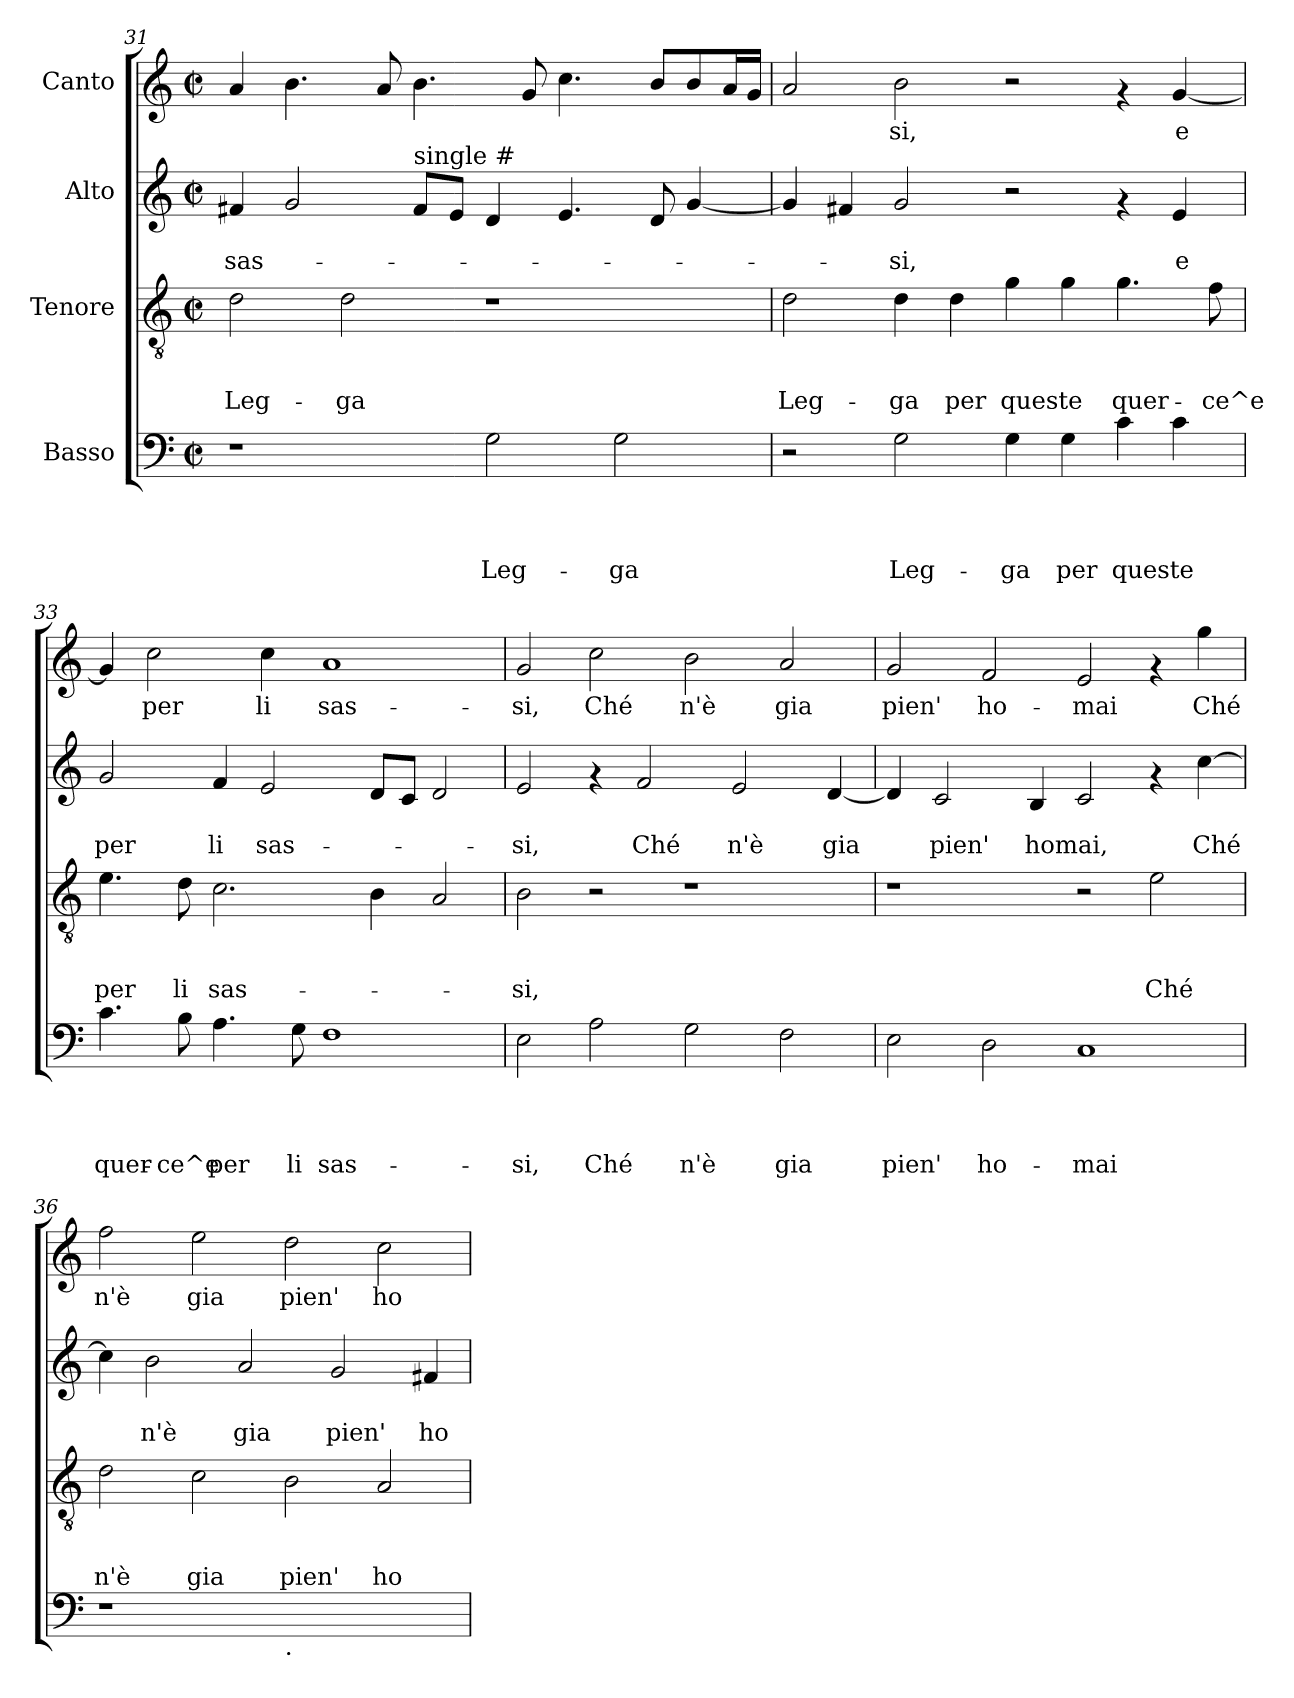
**kern	**text	**text	**text	**text	**kern	**text	**text	**text	**kern	**text	**text	**kern	**text
*part4	*part4	*part4	*part4	*part4	*part3	*part3	*part3	*part3	*part2	*part2	*part2	*part1	*part1
*staff4	*staff4	*staff4	*staff4	*staff4	*staff3	*staff3	*staff3	*staff3	*staff2	*staff2	*staff2	*staff1	*staff1
*I"Basso	*	*	*	*	*I"Tenore	*	*	*	*I"Alto	*	*	*I"Canto	*
*clefF4	*	*	*	*	*clefGv2	*	*	*	*clefG2	*	*	*clefG2	*
*k[]	*	*	*	*	*k[]	*	*	*	*k[]	*	*	*k[]	*
*C:	*	*	*	*	*C:	*	*	*	*C:	*	*	*C:	*
*M2/2	*	*	*	*	*M2/2	*	*	*	*M2/2	*	*	*M2/2	*
*met(c|)	*	*	*	*	*met(c|)	*	*	*	*met(c|)	*	*	*met(c|)	*
=31	=31	=31	=31	=31	=31	=31	=31	=31	=31	=31	=31	=31	=31
!	!	!	!	!	!	!	!	!LO:LY:b	!	!	!LO:LY:b	!	!
1r	.	.	.	.	2d\	.	.	Leg-	4f#X/	.	sas-	4a/	.
.	.	.	.	.	.	.	.	.	2g/	.	.	4.b\	.
!	!	!	!	!	!	!	!	!LO:LY:b	!	!	!	!	!
.	.	.	.	.	2d\	.	.	-ga	.	.	.	.	.
.	.	.	.	.	.	.	.	.	.	.	.	8a/	.
!	!	!	!	!	!	!	!	!	!LO:TX:a:t=single #	!	!	!	!
.	.	.	.	.	.	.	.	.	8f#/L	.	.	4.b\	.
.	.	.	.	.	.	.	.	.	8e/J	.	.	.	.
!	!	!	!	!LO:LY:b	!	!	!	!	!	!	!	!	!
2G\	.	.	.	Leg-	1r	.	.	.	4d/	.	.	.	.
.	.	.	.	.	.	.	.	.	.	.	.	8g/	.
.	.	.	.	.	.	.	.	.	4.e/	.	.	4.cc\	.
!	!	!	!	!LO:LY:b	!	!	!	!	!	!	!	!	!
2G\	.	.	.	-ga	.	.	.	.	.	.	.	.	.
.	.	.	.	.	.	.	.	.	8d/	.	.	8b/L	.
.	.	.	.	.	.	.	.	.	[<4g/	.	.	8b/	.
.	.	.	.	.	.	.	.	.	.	.	.	16a/L	.
.	.	.	.	.	.	.	.	.	.	.	.	16g/JJ	.
=32	=32	=32	=32	=32	=32	=32	=32	=32	=32	=32	=32	=32	=32
!	!	!	!	!	!	!	!	!LO:LY:b	!	!	!	!	!
2r	.	.	.	.	2d\	.	.	Leg-	4g/]	.	.	2a/	.
.	.	.	.	.	.	.	.	.	4f#X/	.	.	.	.
!	!	!	!	!LO:LY:b	!	!	!	!LO:LY:b	!	!	!LO:LY:b	!	!LO:LY:b
2G\	.	.	.	Leg-	4d\	.	.	-ga	2g/	.	-si,	2b\	-si,
!	!	!	!	!	!	!	!	!LO:LY:b	!	!	!	!	!
.	.	.	.	.	4d\	.	.	per	.	.	.	.	.
!	!	!	!	!LO:LY:b	!	!	!	!LO:LY:b	!	!	!	!	!
4G\	.	.	.	-ga	4g\	.	.	queste	2r	.	.	2r	.
!	!	!	!	!LO:LY:b	!	!	!	!	!	!	!	!	!
4G\	.	.	.	per	4g\	.	.	.	.	.	.	.	.
!	!	!	!	!LO:LY:b	!	!	!	!LO:LY:b	!	!	!	!	!
4c\	.	.	.	queste	4.g\	.	.	quer-	4rf	.	.	4rf	.
!	!	!	!	!	!	!	!	!	!	!	!LO:LY:b	!	!LO:LY:b
4c\	.	.	.	.	.	.	.	.	4e/	.	e	[<4g/	e
!	!	!	!	!	!	!	!	!LO:LY:b	!	!	!	!	!
.	.	.	.	.	8f\	.	.	-ce^e	.	.	.	.	.
!!LO:LB:g=z
=33	=33	=33	=33	=33	=33	=33	=33	=33	=33	=33	=33	=33	=33
!	!	!	!	!LO:LY:b	!	!	!	!LO:LY:b	!	!	!LO:LY:b	!	!
4.c\	.	.	.	quer-	4.e\	.	.	per	2g/	.	per	4g/]	.
!	!	!	!	!	!	!	!	!	!	!	!	!	!LO:LY:b
.	.	.	.	.	.	.	.	.	.	.	.	2cc\	per
!	!	!	!	!LO:LY:b	!	!	!	!LO:LY:b	!	!	!	!	!
8B\	.	.	.	-ce^e	8d\	.	.	li	.	.	.	.	.
!	!	!	!	!LO:LY:b	!	!	!	!LO:LY:b	!	!	!LO:LY:b	!	!
4.A\	.	.	.	per	2.c\	.	.	sas-	4f/	.	li	.	.
!	!	!	!	!	!	!	!	!	!	!	!LO:LY:b	!	!LO:LY:b
.	.	.	.	.	.	.	.	.	2e/	.	sas-	4cc\	li
!	!	!	!	!LO:LY:b	!	!	!	!	!	!	!	!	!
8G\	.	.	.	li	.	.	.	.	.	.	.	.	.
!	!	!	!	!LO:LY:b	!	!	!	!	!	!	!	!	!LO:LY:b
1F	.	.	.	sas-	.	.	.	.	.	.	.	1a	sas-
.	.	.	.	.	4B\	.	.	.	8d/L	.	.	.	.
.	.	.	.	.	.	.	.	.	8c/J	.	.	.	.
.	.	.	.	.	2A/	.	.	.	2d/	.	.	.	.
=34	=34	=34	=34	=34	=34	=34	=34	=34	=34	=34	=34	=34	=34
!	!	!	!	!LO:LY:b	!	!	!	!LO:LY:b	!	!	!LO:LY:b	!	!LO:LY:b
2E\	.	.	.	-si,	2B\	.	.	-si,	2e/	.	-si,	2g/	-si,
!	!	!	!	!LO:LY:b	!	!	!	!	!	!	!	!	!LO:LY:b
2A\	.	.	.	Ché	2r	.	.	.	4rf	.	.	2cc\	Ché
!	!	!	!	!	!	!	!	!	!	!	!LO:LY:b	!	!
.	.	.	.	.	.	.	.	.	2f/	.	Ché	.	.
!	!	!	!	!LO:LY:b	!	!	!	!	!	!	!	!	!LO:LY:b
2G\	.	.	.	n'è	1r	.	.	.	.	.	.	2b\	n'è
!	!	!	!	!	!	!	!	!	!	!	!LO:LY:b	!	!
.	.	.	.	.	.	.	.	.	2e/	.	n'è	.	.
!	!	!	!	!LO:LY:b	!	!	!	!	!	!	!	!	!LO:LY:b
2F\	.	.	.	gia	.	.	.	.	.	.	.	2a/	gia
!	!	!	!	!	!	!	!	!	!	!	!LO:LY:b	!	!
.	.	.	.	.	.	.	.	.	[<4d/	.	gia	.	.
=35	=35	=35	=35	=35	=35	=35	=35	=35	=35	=35	=35	=35	=35
!	!	!	!	!LO:LY:b	!	!	!	!	!	!	!	!	!LO:LY:b
2E\	.	.	.	pien'	1r	.	.	.	4d/]	.	.	2g/	pien'
!	!	!	!	!	!	!	!	!	!	!	!LO:LY:b	!	!
.	.	.	.	.	.	.	.	.	2c/	.	pien'	.	.
!	!	!	!	!LO:LY:b	!	!	!	!	!	!	!	!	!LO:LY:b
2D\	.	.	.	ho-	.	.	.	.	.	.	.	2f/	ho-
!	!	!	!	!	!	!	!	!	!	!	!LO:LY:b	!	!
.	.	.	.	.	.	.	.	.	4B/	.	homai,	.	.
!	!	!	!	!LO:LY:b	!	!	!	!	!	!	!	!	!LO:LY:b
1C	.	.	.	-mai	2r	.	.	.	2c/	.	.	2e/	-mai
!	!	!	!	!	!	!	!	!LO:LY:b	!	!	!	!	!
.	.	.	.	.	2e\	.	.	Ché	4rf	.	.	4rf	.
!	!	!	!	!	!	!	!	!	!	!	!LO:LY:b	!	!LO:LY:b
.	.	.	.	.	.	.	.	.	[>4cc\	.	Ché	4gg\	Ché
=36	=36	=36	=36	=36	=36	=36	=36	=36	=36	=36	=36	=36	=36
!	!	!	!	!	!	!	!	!LO:LY:b	!	!	!	!	!LO:LY:b
1r	.	.	.	.	2d\	.	.	n'è	4cc\]	.	.	2ff\	n'è
!	!	!	!	!	!	!	!	!	!	!	!LO:LY:b	!	!
.	.	.	.	.	.	.	.	.	2b\	.	n'è	.	.
!	!	!	!	!	!	!	!	!LO:LY:b	!	!	!	!	!LO:LY:b
.	.	.	.	.	2c\	.	.	gia	.	.	.	2ee\	gia
!	!	!	!	!	!	!	!	!	!	!	!LO:LY:b	!	!
.	.	.	.	.	.	.	.	.	2a/	.	gia	.	.
!LO:TX:b:t=.	!	!	!	!	!	!	!	!	!	!	!	!	!
!	!	!	!	!	!	!	!	!LO:LY:b	!	!	!	!	!LO:LY:b
1ryy	.	.	.	.	2B\	.	.	pien'	.	.	.	2dd\	pien'
!	!	!	!	!	!	!	!	!	!	!	!LO:LY:b	!	!
.	.	.	.	.	.	.	.	.	2g/	.	pien'	.	.
!	!	!	!	!	!	!	!	!LO:LY:b	!	!	!	!	!LO:LY:b
.	.	.	.	.	2A/	.	.	ho-	.	.	.	2cc\	ho-
!	!	!	!	!	!	!	!	!	!	!	!LO:LY:b	!	!
.	.	.	.	.	.	.	.	.	4f#X/	.	ho-	.	.
=	=	=	=	=	=	=	=	=	=	=	=	=	=
*-	*-	*-	*-	*-	*-	*-	*-	*-	*-	*-	*-	*-	*-
